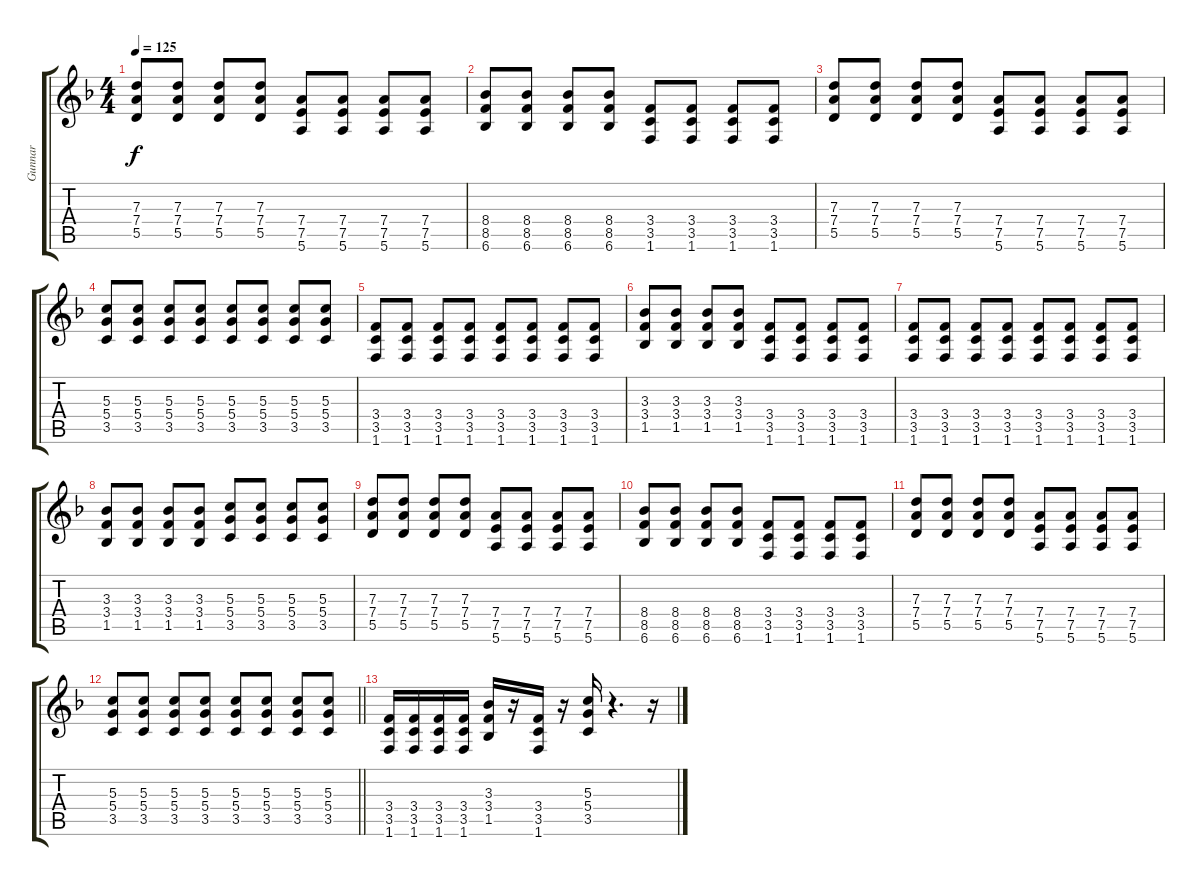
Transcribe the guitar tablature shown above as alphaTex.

\track ("Gunnar" "Gunnar") {instrument distortionguitar}
\staff {score tabs}
\tuning (E4 B3 G3 D3 A2 E2) {hide}
\ts (4 4)
\tempo 125
\clef g2
\ks f
(7.3 7.4 5.5).8{dy f} (7.3 7.4 5.5).8 (7.3 7.4 5.5).8 (7.3 7.4 5.5).8 (7.4 7.5 5.6).8 (7.4 7.5 5.6).8 (7.4 7.5 5.6).8 (7.4 7.5 5.6).8 |
(8.4 8.5 6.6).8 (8.4 8.5 6.6).8 (8.4 8.5 6.6).8 (8.4 8.5 6.6).8 (3.4 3.5 1.6).8 (3.4 3.5 1.6).8 (3.4 3.5 1.6).8 (3.4 3.5 1.6).8 |
(7.3 7.4 5.5).8 (7.3 7.4 5.5).8 (7.3 7.4 5.5).8 (7.3 7.4 5.5).8 (7.4 7.5 5.6).8 (7.4 7.5 5.6).8 (7.4 7.5 5.6).8 (7.4 7.5 5.6).8 |
(5.3 5.4 3.5).8 (5.3 5.4 3.5).8 (5.3 5.4 3.5).8 (5.3 5.4 3.5).8 (5.3 5.4 3.5).8 (5.3 5.4 3.5).8 (5.3 5.4 3.5).8 (5.3 5.4 3.5).8 |
(3.4 3.5 1.6).8 (3.4 3.5 1.6).8 (3.4 3.5 1.6).8 (3.4 3.5 1.6).8 (3.4 3.5 1.6).8 (3.4 3.5 1.6).8 (3.4 3.5 1.6).8 (3.4 3.5 1.6).8 |
(3.3 3.4 1.5).8 (3.3 3.4 1.5).8 (3.3 3.4 1.5).8 (3.3 3.4 1.5).8 (3.4 3.5 1.6).8 (3.4 3.5 1.6).8 (3.4 3.5 1.6).8 (3.4 3.5 1.6).8 |
(3.4 3.5 1.6).8 (3.4 3.5 1.6).8 (3.4 3.5 1.6).8 (3.4 3.5 1.6).8 (3.4 3.5 1.6).8 (3.4 3.5 1.6).8 (3.4 3.5 1.6).8 (3.4 3.5 1.6).8 |
(3.3 3.4 1.5).8 (3.3 3.4 1.5).8 (3.3 3.4 1.5).8 (3.3 3.4 1.5).8 (5.3 5.4 3.5).8 (5.3 5.4 3.5).8 (5.3 5.4 3.5).8 (5.3 5.4 3.5).8 |
(7.3 7.4 5.5).8 (7.3 7.4 5.5).8 (7.3 7.4 5.5).8 (7.3 7.4 5.5).8 (7.4 7.5 5.6).8 (7.4 7.5 5.6).8 (7.4 7.5 5.6).8 (7.4 7.5 5.6).8 |
(8.4 8.5 6.6).8 (8.4 8.5 6.6).8 (8.4 8.5 6.6).8 (8.4 8.5 6.6).8 (3.4 3.5 1.6).8 (3.4 3.5 1.6).8 (3.4 3.5 1.6).8 (3.4 3.5 1.6).8 |
(7.3 7.4 5.5).8 (7.3 7.4 5.5).8 (7.3 7.4 5.5).8 (7.3 7.4 5.5).8 (7.4 7.5 5.6).8 (7.4 7.5 5.6).8 (7.4 7.5 5.6).8 (7.4 7.5 5.6).8 |
\barLineRight lightlight
(5.3 5.4 3.5).8 (5.3 5.4 3.5).8 (5.3 5.4 3.5).8 (5.3 5.4 3.5).8 (5.3 5.4 3.5).8 (5.3 5.4 3.5).8 (5.3 5.4 3.5).8 (5.3 5.4 3.5).8 |
(3.4 3.5 1.6).16 (3.4 3.5 1.6).16 (3.4 3.5 1.6).16 (3.4 3.5 1.6).16 (3.3 3.4 1.5).16 r.16 (3.4 3.5 1.6).16 r.16 (5.3 5.4 3.5).16 r.4{d} r.16
